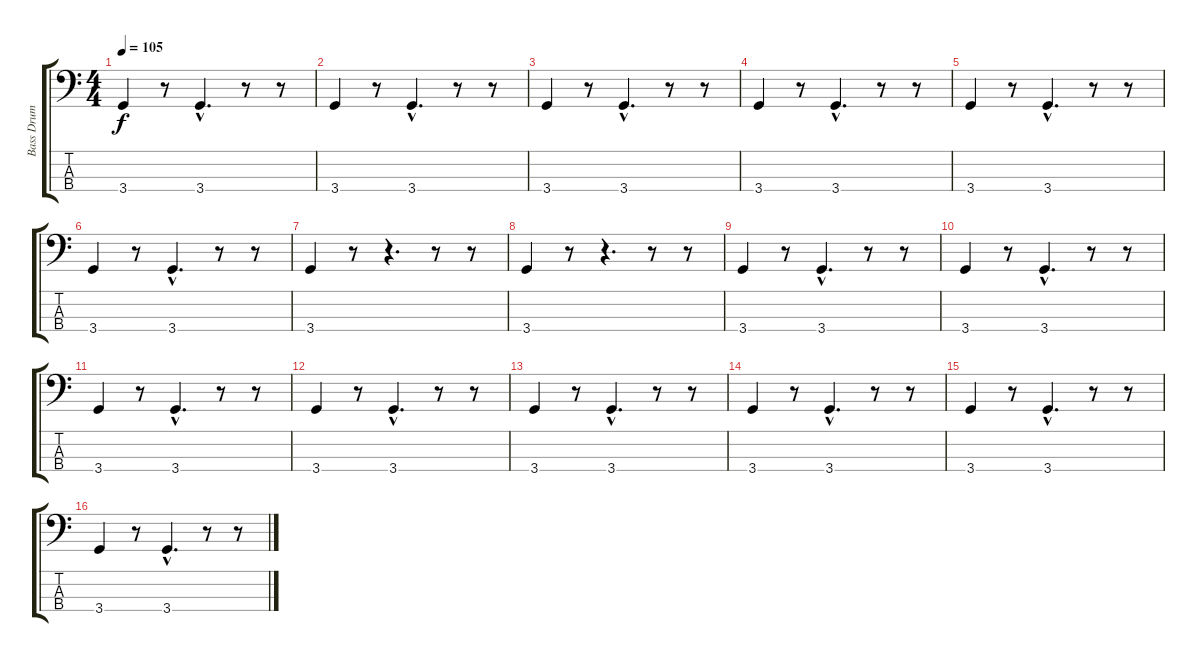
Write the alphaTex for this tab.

\track ("Bass Drum Shake" "Bass Drum ") {instrument synthbass1}
\staff {score tabs}
\tuning (G2 D2 A1 E1) {hide}
\ts (4 4)
\tempo 105
\clef f4
\ks c
3.4.4{dy f} r.8 3.4{hac}.4{d} r.8 r.8 |
3.4.4 r.8 3.4{hac}.4{d} r.8 r.8 |
3.4.4 r.8 3.4{hac}.4{d} r.8 r.8 |
3.4.4 r.8 3.4{hac}.4{d} r.8 r.8 |
3.4.4 r.8 3.4{hac}.4{d} r.8 r.8 |
3.4.4 r.8 3.4{hac}.4{d} r.8 r.8 |
3.4.4 r.8 r.4{d} r.8 r.8 |
3.4.4 r.8 r.4{d} r.8 r.8 |
3.4.4 r.8 3.4{hac}.4{d} r.8 r.8 |
3.4.4 r.8 3.4{hac}.4{d} r.8 r.8 |
3.4.4 r.8 3.4{hac}.4{d} r.8 r.8 |
3.4.4 r.8 3.4{hac}.4{d} r.8 r.8 |
3.4.4 r.8 3.4{hac}.4{d} r.8 r.8 |
3.4.4 r.8 3.4{hac}.4{d} r.8 r.8 |
3.4.4 r.8 3.4{hac}.4{d} r.8 r.8 |
3.4.4 r.8 3.4{hac}.4{d} r.8 r.8
